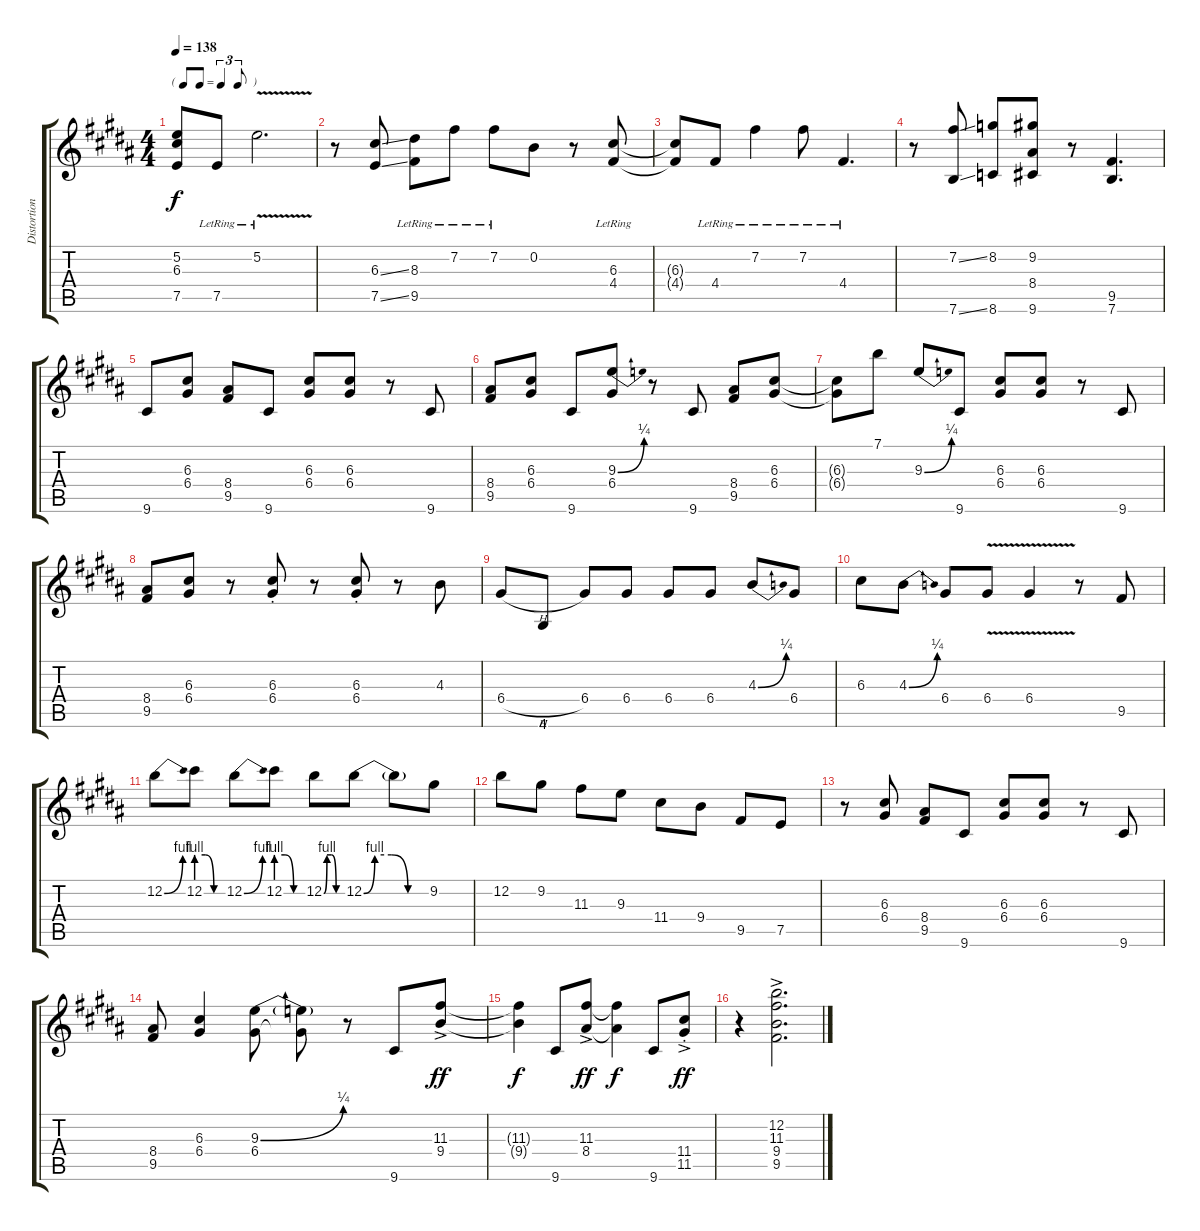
\track ("Distortion" "Distortion") {instrument overdrivenguitar}
\staff {score tabs}
\tuning (E4 B3 G3 D3 A2 E2) {hide}
\ts (4 4)
\tf triplet8th
\tempo 138
\clef g2
\ks b
(5.2{t} 6.3{t} 7.5{t}).8{dy f} 7.5{lr}.8 5.2{v lr}.2{d} |
\ks g#minor
r.8 (6.3{ss} 7.5{ss}).8 (8.3{lr} 9.5{lr}).8 7.2{lr}.8 7.2{lr}.8 0.2.8 r.8 (6.3{lr} 4.4{lr}).8 |
(6.3{t} 4.4{t}).8 4.4{lr}.8 7.2{lr}.4 7.2{lr}.8 4.4{lr}.4{d} |
r.8 (7.2{ss} 7.6{ss}).8 (8.2 8.6).8 (9.2 8.4 9.6).8 r.8 (9.5 7.6).4{d} |
\ks b
9.6.8 (6.3 6.4).8 (8.4 9.5).8 9.6.8 (6.3 6.4).8 (6.3 6.4).8 r.8 9.6.8 |
\ks g#minor
(8.4 9.5).8 (6.3 6.4).8 9.6.8 (9.3{be (bend 0 0 60 1)} 6.4).8 r.8 9.6.8 (8.4 9.5).8 (6.3 6.4).8 |
(6.3{t} 6.4{t}).8 7.1.8 9.3{be (bend 0 0 60 1)}.8 9.6.8 (6.3 6.4).8 (6.3 6.4).8 r.8 9.6.8 |
(8.4 9.5).8 (6.3 6.4).8 r.8 (6.3{st} 6.4{st}).8 r.8 (6.3{st} 6.4{st}).8 r.8 4.3.8 |
\ks b
6.4{h}.8 4.6.8 6.4.8 6.4.8 6.4.8 6.4.8 4.3{be (bend 0 0 60 1)}.8 6.4.8 |
\ks g#minor
6.3.8 4.3{be (bend 0 0 60 1)}.8 6.4.8 6.4{v}.8 6.4{v}.4 r.8 9.5.8 |
12.2{be (bend 0 0 60 4)}.8 12.2{be (custom 0 4 20 4 40 0 60 0)}.8 12.2{be (bend 0 0 60 4)}.8 12.2{be (custom 0 4 20 4 40 0 60 0)}.8 12.2{be (custom 0 0 10 4 25 4 40 0 60 0)}.8 12.2{be (custom 0 0 10 4 25 4 40 0 60 0)}.8 12.2{t}.8 9.2.8 |
\ks b
12.2.8 9.2.8 11.3.8 9.3.8 11.4.8 9.4.8 9.5.8 7.5.8 |
\ks g#minor
r.8 (6.3 6.4).8 (8.4 9.5).8 9.6.8 (6.3 6.4).8 (6.3 6.4).8 r.8 9.6.8 |
(8.4 9.5).8 (6.3 6.4).4 (9.3{be (bend 0 0 60 1)} 6.4).8 (9.3{t} 6.4{t}).8 r.8 9.6.8 (11.3{ac} 9.4{ac}).8{dy ff} |
(11.3{t} 9.4{t}).4{dy f} 9.6.8 (11.3{ac} 8.4{ac}).8{dy ff} (11.3{t} 8.4{t}).4{dy f} 9.6.8 (11.4{ac st} 11.5{ac st}).8{dy ff} |
r.4 (12.2{ac} 11.3{ac} 9.4{ac} 9.5{ac}).2{d}
